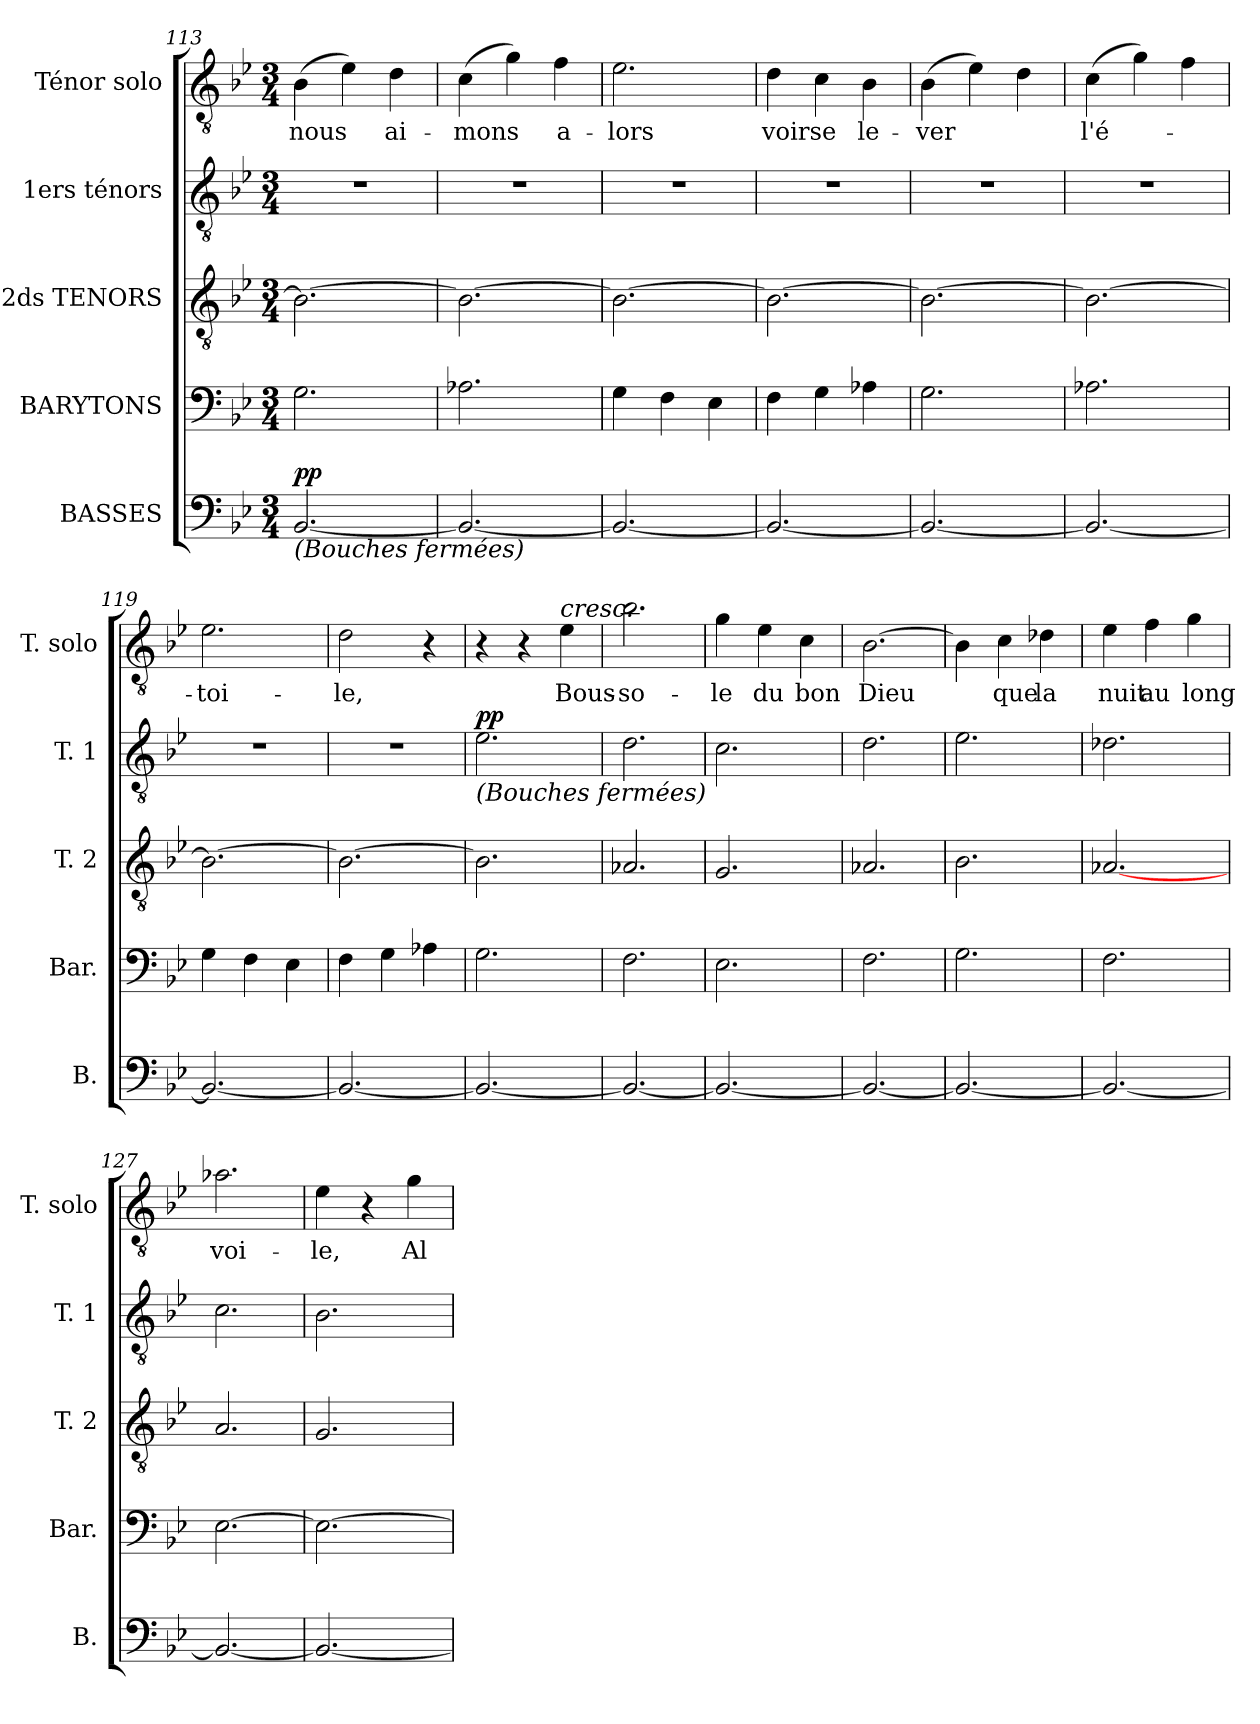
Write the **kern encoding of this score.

**kern	**dynam	**kern	**kern	**kern	**dynam	**kern	**text
*part5	*part5	*part4	*part3	*part2	*part2	*part1	*part1
*staff5	*staff5	*staff4	*staff3	*staff2	*staff2	*staff1	*staff1
*I"BASSES	*	*I"BARYTONS	*I"2ds TENORS	*I"1ers ténors	*	*I"Ténor solo	*
*I'B.	*	*I'Bar.	*I'T. 2	*I'T. 1	*	*I'T. solo	*
*clefF4	*	*clefF4	*clefGv2	*clefGv2	*	*clefGv2	*
*k[b-e-]	*	*k[b-e-]	*k[b-e-]	*k[b-e-]	*	*k[b-e-]	*
*B-:	*	*B-:	*B-:	*B-:	*	*B-:	*
*M3/4	*	*M3/4	*M3/4	*M3/4	*	*M3/4	*
=113	=113	=113	=113	=113	=113	=113	=113
!LO:TX:b:i:t=(Bouches fermées)	!	!	!	!	!	!	!
!	!LO:DY:a	!	!	!	!	!	!LO:LY:b
[2.BB-/	pp	2.G\	2.B-\_	2.r	.	(>4B-\	nous
.	.	.	.	.	.	4e-\)	.
!	!	!	!	!	!	!	!LO:LY:b
.	.	.	.	.	.	4d\	ai-
=114	=114	=114	=114	=114	=114	=114	=114
!	!	!	!	!	!	!	!LO:LY:b
2.BB-/_	.	2.A-X\	2.B-\_	2.r	.	(>4c\	-mons
.	.	.	.	.	.	4g\)	.
!	!	!	!	!	!	!	!LO:LY:b
.	.	.	.	.	.	4f\	a-
=115	=115	=115	=115	=115	=115	=115	=115
!	!	!	!	!	!	!	!LO:LY:b
2.BB-/_	.	4G\	2.B-\_	2.r	.	2.e-\	-lors
.	.	4F\	.	.	.	.	.
.	.	4E-\	.	.	.	.	.
!!LO:LB:g=z
=116	=116	=116	=116	=116	=116	=116	=116
!	!	!	!	!	!	!	!LO:LY:b
2.BB-/_	.	4F\	2.B-\_	2.r	.	4d\	voir
!	!	!	!	!	!	!	!LO:LY:b
.	.	4G\	.	.	.	4c\	se
!	!	!	!	!	!	!	!LO:LY:b
.	.	4A-X\	.	.	.	4B-\	le-
=117	=117	=117	=117	=117	=117	=117	=117
!	!	!	!	!	!	!	!LO:LY:b
2.BB-/_	.	2.G\	2.B-\_	2.r	.	(>4B-\	-ver
.	.	.	.	.	.	4e-\)	.
.	.	.	.	.	.	4d\	.
=118	=118	=118	=118	=118	=118	=118	=118
!	!	!	!	!	!	!	!LO:LY:b
2.BB-/_	.	2.A-X\	2.B-\_	2.r	.	(>4c\	l'é-
.	.	.	.	.	.	4g\)	.
.	.	.	.	.	.	4f\	.
=119	=119	=119	=119	=119	=119	=119	=119
!	!	!	!	!	!	!	!LO:LY:b
2.BB-/_	.	4G\	2.B-\_	2.r	.	2.e-\	-toi-
.	.	4F\	.	.	.	.	.
.	.	4E-\	.	.	.	.	.
=120	=120	=120	=120	=120	=120	=120	=120
!	!	!	!	!	!	!	!LO:LY:b
2.BB-/_	.	4F\	2.B-\_	2.r	.	2d\	-le,
.	.	4G\	.	.	.	.	.
.	.	4A-X\	.	.	.	4r	.
=121	=121	=121	=121	=121	=121	=121	=121
!	!	!	!	!LO:TX:b:i:t=(Bouches fermées)	!	!	!
!	!	!	!	!	!LO:DY:a	!	!
2.BB-/_	.	2.G\	2.B-\]	2.e-\	pp	4r	.
.	.	.	.	.	.	4r	.
!	!	!	!	!	!	!LO:TX:a:i:t=cresc.	!
!	!	!	!	!	!	!	!LO:LY:b
.	.	.	.	.	.	4e-\	Bous-
=122	=122	=122	=122	=122	=122	=122	=122
!	!	!	!	!	!	!	!LO:LY:b
2.BB-/_	.	2.F\	2.A-X/	2.d\	.	2.b-\	-so-
!!LO:PB:g=z
=123	=123	=123	=123	=123	=123	=123	=123
!	!	!	!	!	!	!	!LO:LY:b
2.BB-/_	.	2.E-\	2.G/	2.c\	.	4g\	-le
!	!	!	!	!	!	!	!LO:LY:b
.	.	.	.	.	.	4e-\	du
!	!	!	!	!	!	!	!LO:LY:b
.	.	.	.	.	.	4c\	bon
=124	=124	=124	=124	=124	=124	=124	=124
!	!	!	!	!	!	!	!LO:LY:b
2.BB-/_	.	2.F\	2.A-X/	2.d\	.	[2.B-\	Dieu
=125	=125	=125	=125	=125	=125	=125	=125
2.BB-/_	.	2.G\	2.B-\	2.e-\	.	4B-\]	.
!	!	!	!	!	!	!	!LO:LY:b
.	.	.	.	.	.	4c\	que
!	!	!	!	!	!	!	!LO:LY:b
.	.	.	.	.	.	4d-X\	la
=126	=126	=126	=126	=126	=126	=126	=126
!	!	!	!	!	!	!	!LO:LY:b
2.BB-/_	.	2.F\	[2.A-X/	2.d-X\	.	4e-\	nuit
!	!	!	!	!	!	!	!LO:LY:b
.	.	.	.	.	.	4f\	au
!	!	!	!	!	!	!	!LO:LY:b
.	.	.	.	.	.	4g\	long
=127	=127	=127	=127	=127	=127	=127	=127
!	!	!	!	!	!	!	!LO:LY:b
2.BB-/_	.	[2.E-\	2.A/	2.c\	.	2.a-X\	voi-
=128	=128	=128	=128	=128	=128	=128	=128
!	!	!	!	!	!	!	!LO:LY:b
2.BB-/_	.	2.E-\_	2.G/	2.B-\	.	4e-\	-le,
.	.	.	.	.	.	4r	.
!	!	!	!	!	!	!	!LO:LY:b
.	.	.	.	.	.	4g\	Al-
=	=	=	=	=	=	=	=
*-	*-	*-	*-	*-	*-	*-	*-
